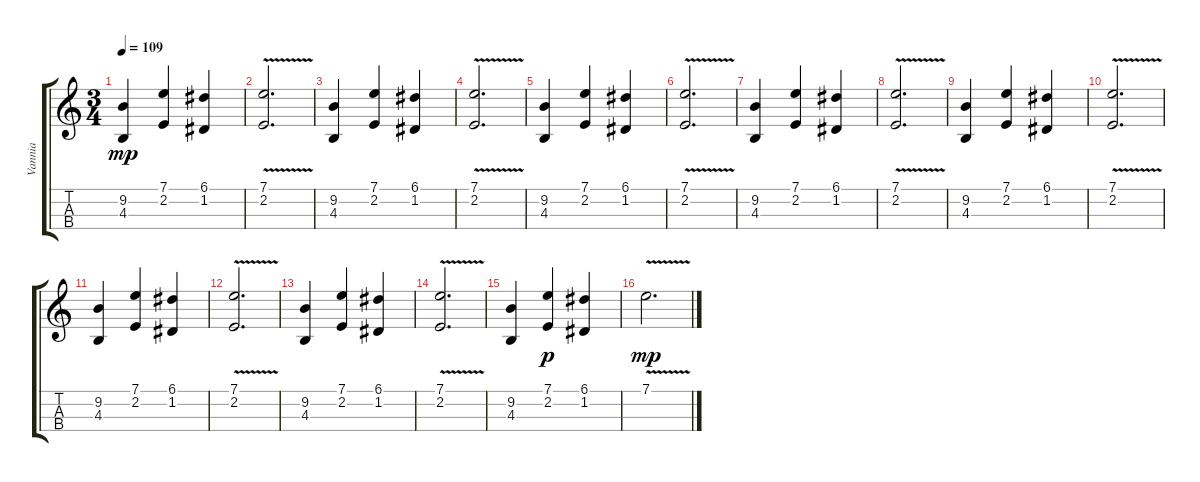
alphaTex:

\track ("Vannia" "Vannia") {instrument viola}
\staff {score tabs}
\tuning (A4 D4 G3 C3) {hide}
\ts (3 4)
\tempo 109
\clef g2
\ks c
(9.2 4.3).4{dy mp} (7.1 2.2).4 (6.1 1.2).4 |
(7.1{v} 2.2{v}).2{d} |
(9.2 4.3).4 (7.1 2.2).4 (6.1 1.2).4 |
(7.1{v} 2.2{v}).2{d} |
(9.2 4.3).4 (7.1 2.2).4 (6.1 1.2).4 |
(7.1{v} 2.2{v}).2{d} |
(9.2 4.3).4 (7.1 2.2).4 (6.1 1.2).4 |
(7.1{v} 2.2{v}).2{d} |
(9.2 4.3).4 (7.1 2.2).4 (6.1 1.2).4 |
(7.1{v} 2.2{v}).2{d} |
(9.2 4.3).4 (7.1 2.2).4 (6.1 1.2).4 |
(7.1{v} 2.2{v}).2{d} |
(9.2 4.3).4 (7.1 2.2).4 (6.1 1.2).4 |
(7.1{v} 2.2{v}).2{d} |
(9.2 4.3).4 (7.1 2.2).4{dy p} (6.1 1.2).4 |
7.1{v}.2{d dy mp}
